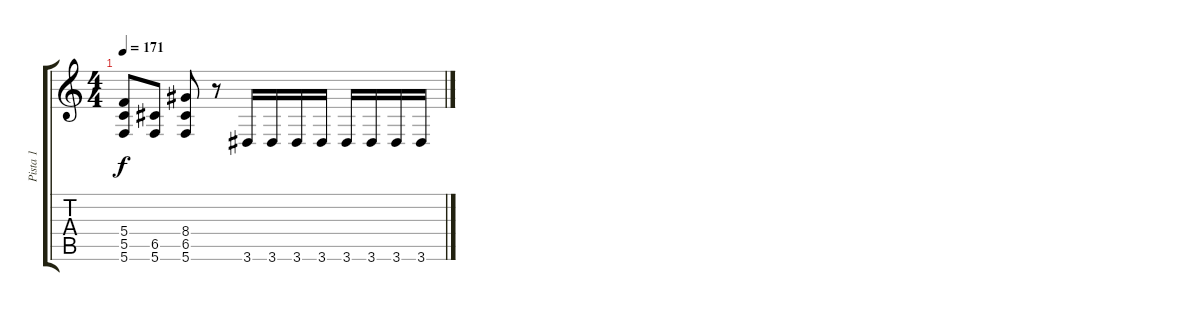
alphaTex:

\track ("Pista 1" "Pista 1") {instrument distortionguitar}
\staff {score tabs}
\tuning (D4 A3 F3 C3 G2 C2) {hide}
\ts (4 4)
\tempo 171
\clef g2
\ks c
(5.4{t} 5.5{t} 5.6{t}).8{dy f} (6.5 5.6).8 (8.4 6.5 5.6).8 r.8 3.6.16 3.6.16 3.6.16 3.6.16 3.6.16 3.6.16 3.6.16 3.6.16
